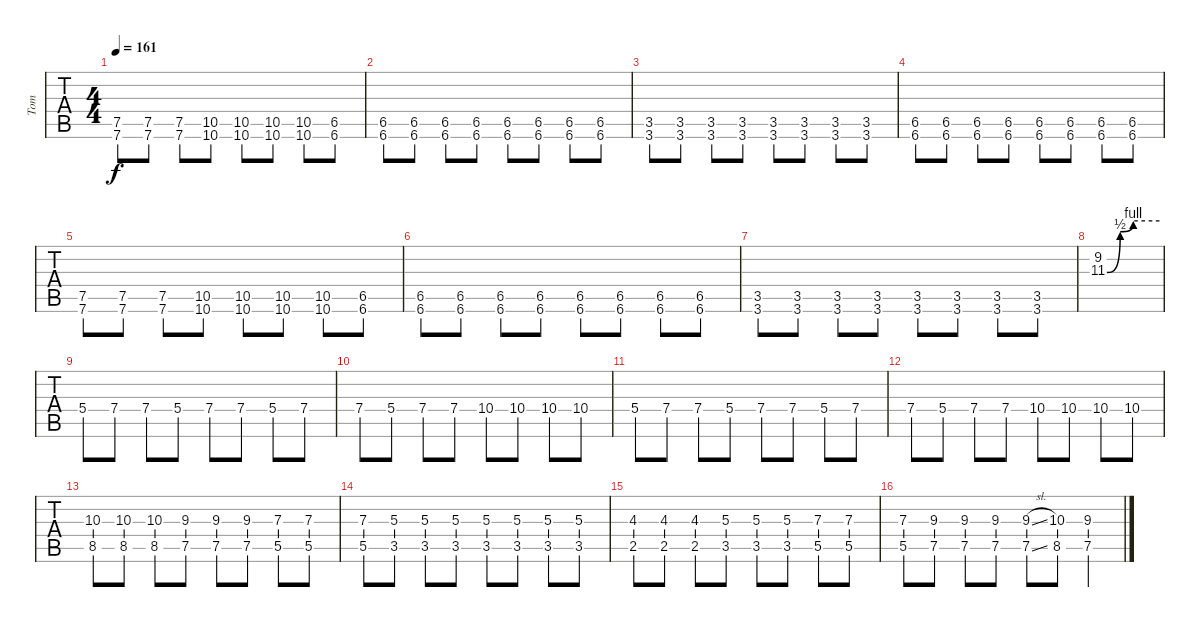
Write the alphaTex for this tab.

\track ("Tom" "Tom") {instrument distortionguitar}
\staff {tabs}
\tuning (D4 A3 F3 C3 G2 C2) {hide}
\ts (4 4)
\tempo 161
\clef g2
\ks c
(7.5 7.6).8{dy f} (7.5 7.6).8 (7.5 7.6).8 (10.5 10.6).8 (10.5 10.6).8 (10.5 10.6).8 (10.5 10.6).8 (6.5 6.6).8 |
(6.5 6.6).8 (6.5 6.6).8 (6.5 6.6).8 (6.5 6.6).8 (6.5 6.6).8 (6.5 6.6).8 (6.5 6.6).8 (6.5 6.6).8 |
(3.5 3.6).8 (3.5 3.6).8 (3.5 3.6).8 (3.5 3.6).8 (3.5 3.6).8 (3.5 3.6).8 (3.5 3.6).8 (3.5 3.6).8 |
(6.5 6.6).8 (6.5 6.6).8 (6.5 6.6).8 (6.5 6.6).8 (6.5 6.6).8 (6.5 6.6).8 (6.5 6.6).8 (6.5 6.6).8 |
(7.5 7.6).8 (7.5 7.6).8 (7.5 7.6).8 (10.5 10.6).8 (10.5 10.6).8 (10.5 10.6).8 (10.5 10.6).8 (6.5 6.6).8 |
(6.5 6.6).8 (6.5 6.6).8 (6.5 6.6).8 (6.5 6.6).8 (6.5 6.6).8 (6.5 6.6).8 (6.5 6.6).8 (6.5 6.6).8 |
(3.5 3.6).8 (3.5 3.6).8 (3.5 3.6).8 (3.5 3.6).8 (3.5 3.6).8 (3.5 3.6).8 (3.5 3.6).8 (3.5 3.6).8 |
(9.2 11.3{be (custom 0 0 15 2 30 4 60 4)}).1 |
5.4.8 7.4.8 7.4.8 5.4.8 7.4.8 7.4.8 5.4.8 7.4.8 |
7.4.8 5.4.8 7.4.8 7.4.8 10.4.8 10.4.8 10.4.8 10.4.8 |
5.4.8 7.4.8 7.4.8 5.4.8 7.4.8 7.4.8 5.4.8 7.4.8 |
7.4.8 5.4.8 7.4.8 7.4.8 10.4.8 10.4.8 10.4.8 10.4.8 |
(10.3 8.5).8 (10.3 8.5).8 (10.3 8.5).8 (9.3 7.5).8 (9.3 7.5).8 (9.3 7.5).8 (7.3 5.5).8 (7.3 5.5).8 |
(7.3 5.5).8 (5.3 3.5).8 (5.3 3.5).8 (5.3 3.5).8 (5.3 3.5).8 (5.3 3.5).8 (5.3 3.5).8 (5.3 3.5).8 |
(4.3 2.5).8 (4.3 2.5).8 (4.3 2.5).8 (5.3 3.5).8 (5.3 3.5).8 (5.3 3.5).8 (7.3 5.5).8 (7.3 5.5).8 |
(7.3 5.5).8 (9.3 7.5).8 (9.3 7.5).8 (9.3 7.5).8 (9.3{sl} 7.5{sl}).8 (10.3 8.5).8 (9.3 7.5).4
